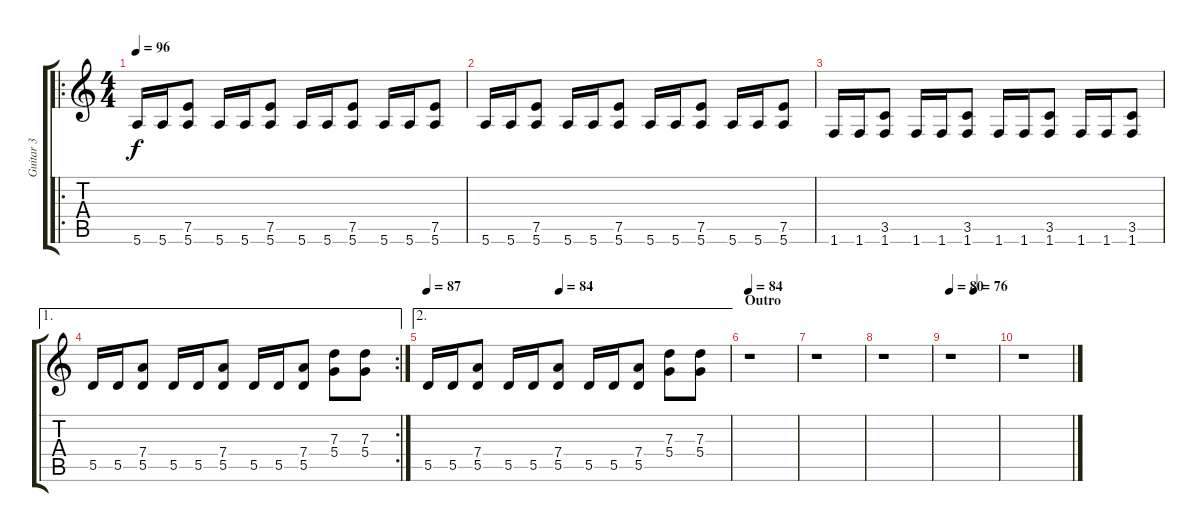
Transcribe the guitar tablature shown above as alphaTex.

\track ("Guitar 3" "Guitar 3") {instrument distortionguitar}
\staff {score tabs}
\tuning (E4 B3 G3 D3 A2 E2) {hide}
\ro
\ts (4 4)
\tempo 96
\clef g2
\ks c
5.6.16{dy f} 5.6.16 (7.5 5.6).8 5.6.16 5.6.16 (7.5 5.6).8 5.6.16 5.6.16 (7.5 5.6).8 5.6.16 5.6.16 (7.5 5.6).8 |
5.6.16 5.6.16 (7.5 5.6).8 5.6.16 5.6.16 (7.5 5.6).8 5.6.16 5.6.16 (7.5 5.6).8 5.6.16 5.6.16 (7.5 5.6).8 |
1.6.16 1.6.16 (3.5 1.6).8 1.6.16 1.6.16 (3.5 1.6).8 1.6.16 1.6.16 (3.5 1.6).8 1.6.16 1.6.16 (3.5 1.6).8 |
\ae 1
\rc 2
5.5.16 5.5.16 (7.4 5.5).8 5.5.16 5.5.16 (7.4 5.5).8 5.5.16 5.5.16 (7.4 5.5).8 (7.3 5.4).8 (7.3 5.4).8 |
\ae 2
\tempo 87
\tempo (84 0.4375)
5.5.16 5.5.16 (7.4 5.5).8 5.5.16 5.5.16 (7.4 5.5).8 5.5.16 5.5.16 (7.4 5.5).8 (7.3 5.4).8 (7.3 5.4).8 |
\section ("" "Outro")
\tempo 84
r.1 |
r.1 |
r.1 |
\tempo 80
\tempo (76 0.5)
r.1 |
r.1
